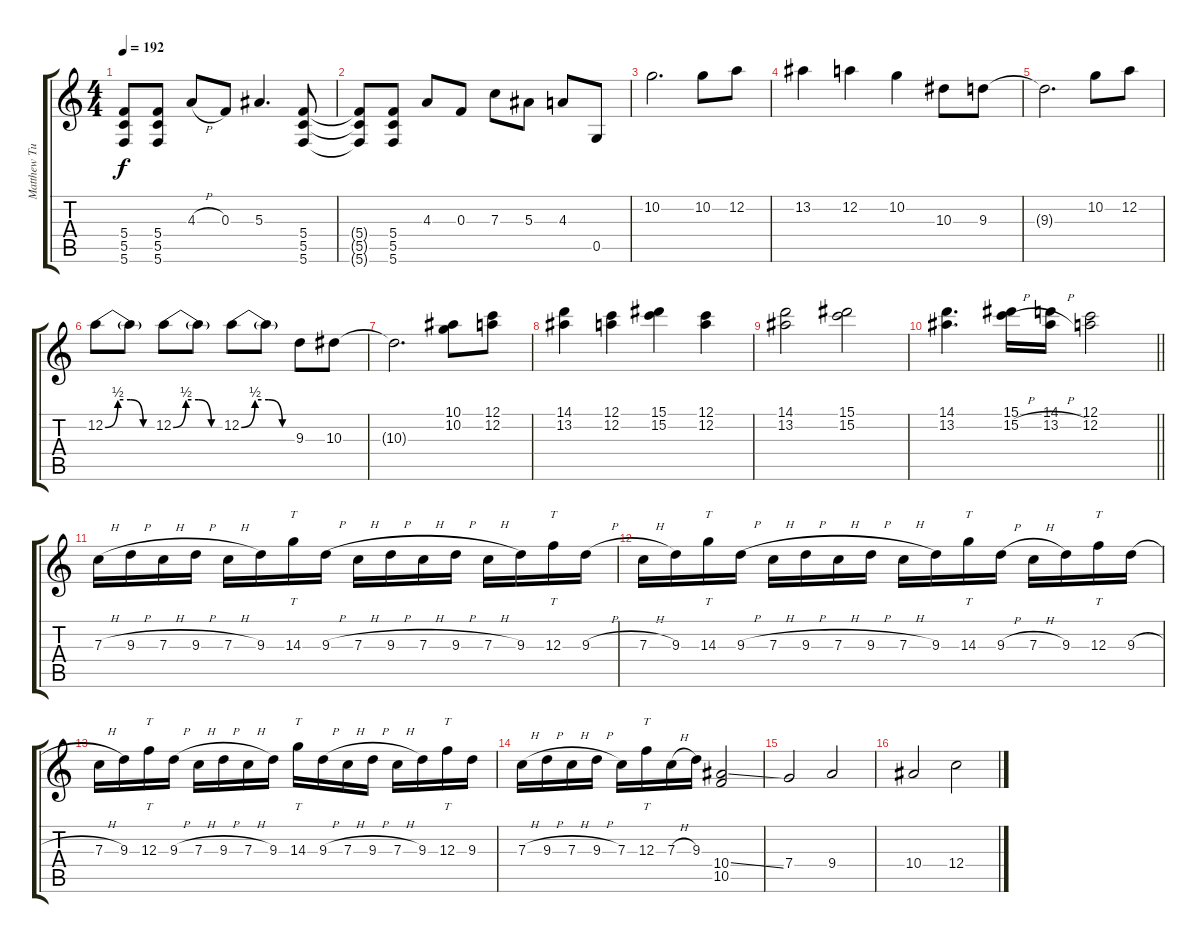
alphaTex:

\track ("Matthew Tuck" "Matthew Tu") {instrument overdrivenguitar}
\staff {score tabs}
\tuning (C4 A3 F3 C3 G2 C2) {hide}
\ts (4 4)
\tempo 192
\clef g2
\ks c
(5.4{t} 5.5{t} 5.6{t}).8{dy f} (5.4 5.5 5.6).8 4.3{h}.8 0.3.8 5.3.4{d} (5.4 5.5 5.6).8 |
(5.4{t} 5.5{t} 5.6{t}).8 (5.4 5.5 5.6).8 4.3.8 0.3.8 7.3.8 5.3.8 4.3.8 0.5.8 |
10.2.2{d} 10.2.8 12.2.8 |
13.2.4 12.2.4 10.2.4 10.3.8 9.3.8 |
9.3{t}.2{d} 10.2.8 12.2.8 |
12.2{be (custom 0 0 15 2 30 2 45 0 60 0)}.8 12.2{t}.8 12.2{be (custom 0 0 15 2 30 2 45 0 60 0)}.8 12.2{t}.8 12.2{be (custom 0 0 15 2 30 2 45 0 60 0)}.8 12.2{t}.8 9.3.8 10.3.8 |
10.3{t}.2{d} (10.1 10.2).8 (12.1 12.2).8 |
(14.1 13.2).4 (12.1 12.2).4 (15.1 15.2).4 (12.1 12.2).4 |
(14.1 13.2).2 (15.1 15.2).2 |
\barLineRight lightlight
(14.1 13.2).4{d} (15.1 15.2{h}).16 (14.1 13.2{h}).16 (12.1 12.2).2 |
7.3{h}.16 9.3{h}.16 7.3{h}.16 9.3{h}.16 7.3{h}.16 9.3.16 14.3.16{tt} 9.3{h}.16 7.3{h}.16 9.3{h}.16 7.3{h}.16 9.3{h}.16 7.3{h}.16 9.3.16 12.3.16{tt} 9.3{h}.16 |
7.3{h}.16 9.3.16 14.3.16{tt} 9.3{h}.16 7.3{h}.16 9.3{h}.16 7.3{h}.16 9.3{h}.16 7.3{h}.16 9.3.16 14.3.16{tt} 9.3{h}.16 7.3{h}.16 9.3.16 12.3.16{tt} 9.3{h}.16 |
7.3{h}.16 9.3.16 12.3.16{tt} 9.3{h}.16 7.3{h}.16 9.3{h}.16 7.3{h}.16 9.3.16 14.3.16{tt} 9.3{h}.16 7.3{h}.16 9.3{h}.16 7.3{h}.16 9.3.16 12.3.16{tt} 9.3.16 |
7.3{h}.16 9.3{h}.16 7.3{h}.16 9.3{h}.16 7.3.16 12.3.16{tt} 7.3{h}.16 9.3.16 (10.4{ss} 10.5).2 |
7.4.2 9.4.2 |
10.4.2 12.4.2
